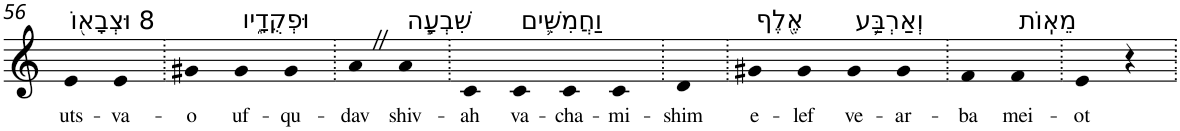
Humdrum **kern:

**kern	**text
*part1	*part1
*staff1	*staff1
*I"Piano	*
*I'Pno	*
!!LO:PB:g=z
*clefG2	*
*k[]	*
=56	=56
!LO:TX:a:t=8 וּצְבָא֖וֹ	!
!	!LO:LY:b
4e	uts-
!	!LO:LY:b
4e	-va-
=57.	=57.
!	!LO:LY:b
4g#X	-o
!LO:TX:a:t=וּפְקֻדָ֑יו	!
!	!LO:LY:b
4g#	uf-
!	!LO:LY:b
4g#	-qu-
=58.	=58.
!	!LO:LY:b
4aZ	-dav
!LO:TX:a:t=שִׁבְעָ֧ה	!
!	!LO:LY:b
4a	shiv-
=59.	=59.
!	!LO:LY:b
4c	-ah
!LO:TX:a:t=וַחֲמִשִּׁ֛ים	!
!	!LO:LY:b
4c	va-
!	!LO:LY:b
4c	-cha-
!	!LO:LY:b
4c	-mi-
=60.	=60.
!	!LO:LY:b
4d	-shim
=61.	=61.
!LO:TX:a:t=אֶ֖לֶף	!
!	!LO:LY:b
4g#X	e-
!	!LO:LY:b
4g#	-lef
!LO:TX:a:t=וְאַרְבַּ֥ע	!
!	!LO:LY:b
4g#	ve-
!	!LO:LY:b
4g#	-ar-
=62.	=62.
!	!LO:LY:b
4f	-ba
!LO:TX:a:t=מֵאֽוֹת	!
!	!LO:LY:b
4f	mei-
=63.	=63.
!	!LO:LY:b
4e	-ot
4r	.
=.	=.
*-	*-
